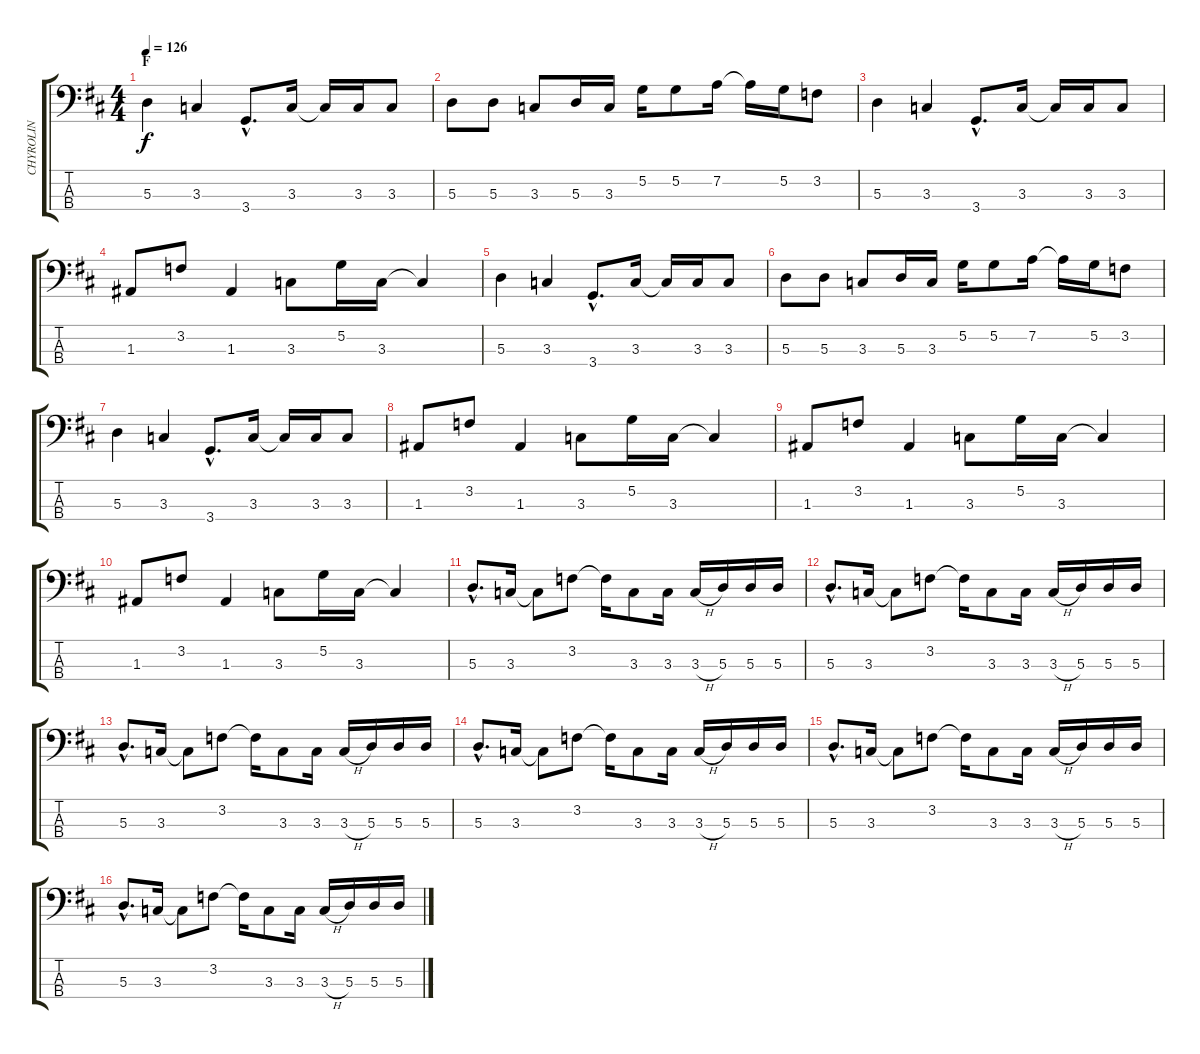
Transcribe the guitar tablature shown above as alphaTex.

\track ("CHYROLIN" "CHYROLIN") {instrument acousticguitarnylon}
\staff {score tabs}
\tuning (G2 D2 A1 E1) {hide}
\ts (4 4)
\section ("" "F")
\tempo 126
\clef f4
\ks d
5.3.4{dy f} 3.3.4 3.4{hac}.8{d} 3.3.16 3.3{t}.16 3.3.16 3.3.8 |
5.3.8 5.3.8 3.3.8 5.3.16 3.3.16 5.2.16 5.2.8 7.2.16 7.2{t}.16 5.2.16 3.2.8 |
5.3.4 3.3.4 3.4{hac}.8{d} 3.3.16 3.3{t}.16 3.3.16 3.3.8 |
1.3.8 3.2.8 1.3.4 3.3.8 5.2.16 3.3.16 3.3{t}.4 |
5.3.4 3.3.4 3.4{hac}.8{d} 3.3.16 3.3{t}.16 3.3.16 3.3.8 |
5.3.8 5.3.8 3.3.8 5.3.16 3.3.16 5.2.16 5.2.8 7.2.16 7.2{t}.16 5.2.16 3.2.8 |
5.3.4 3.3.4 3.4{hac}.8{d} 3.3.16 3.3{t}.16 3.3.16 3.3.8 |
1.3.8 3.2.8 1.3.4 3.3.8 5.2.16 3.3.16 3.3{t}.4 |
1.3.8 3.2.8 1.3.4 3.3.8 5.2.16 3.3.16 3.3{t}.4 |
1.3.8 3.2.8 1.3.4 3.3.8 5.2.16 3.3.16 3.3{t}.4 |
5.3{hac}.8{d} 3.3.16 3.3{t}.8 3.2.8 3.2{t}.16 3.3.8 3.3.16 3.3{h}.16 5.3.16 5.3.16 5.3.16 |
5.3{hac}.8{d} 3.3.16 3.3{t}.8 3.2.8 3.2{t}.16 3.3.8 3.3.16 3.3{h}.16 5.3.16 5.3.16 5.3.16 |
5.3{hac}.8{d} 3.3.16 3.3{t}.8 3.2.8 3.2{t}.16 3.3.8 3.3.16 3.3{h}.16 5.3.16 5.3.16 5.3.16 |
5.3{hac}.8{d} 3.3.16 3.3{t}.8 3.2.8 3.2{t}.16 3.3.8 3.3.16 3.3{h}.16 5.3.16 5.3.16 5.3.16 |
5.3{hac}.8{d} 3.3.16 3.3{t}.8 3.2.8 3.2{t}.16 3.3.8 3.3.16 3.3{h}.16 5.3.16 5.3.16 5.3.16 |
5.3{hac}.8{d} 3.3.16 3.3{t}.8 3.2.8 3.2{t}.16 3.3.8 3.3.16 3.3{h}.16 5.3.16 5.3.16 5.3.16
